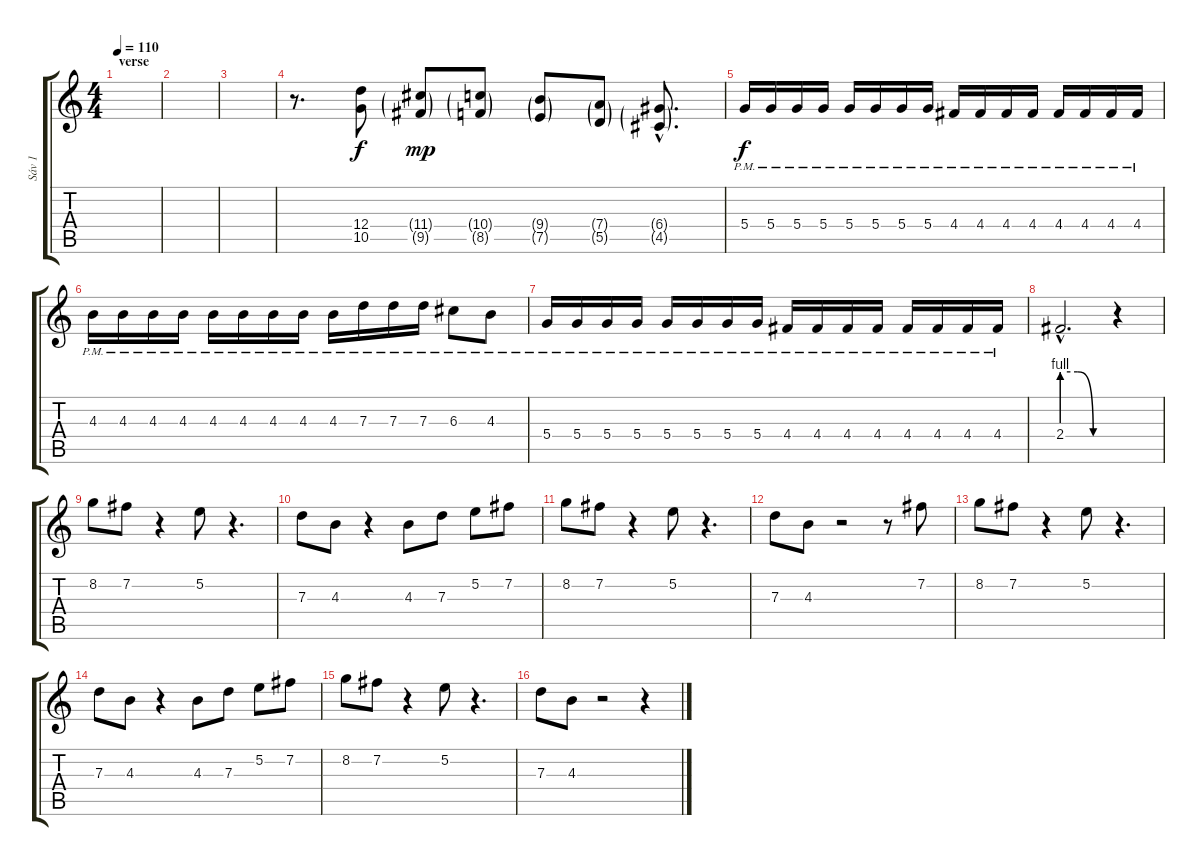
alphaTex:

\track ("Sáv 1" "Sáv 1") {instrument distortionguitar}
\staff {score tabs}
\tuning (E4 B3 G3 D3 A2 E2) {hide}
\ts (4 4)
\section ("" "verse")
\tempo 110
\clef g2
\ks c
|
|
|
r.8{d} (12.4 10.5).8 (11.4{g} 9.5{g}).8{dy mp} (10.4{g} 8.5{g}).8 (9.4{g} 7.5{g}).8 (7.4{g} 5.5{g}).8 (6.4{g hac} 4.5{g hac}).8{d} |
5.4{pm}.16{dy f} 5.4{pm}.16 5.4{pm}.16 5.4{pm}.16 5.4{pm}.16 5.4{pm}.16 5.4{pm}.16 5.4{pm}.16 4.4{pm}.16 4.4{pm}.16 4.4{pm}.16 4.4{pm}.16 4.4{pm}.16 4.4{pm}.16 4.4{pm}.16 4.4{pm}.16 |
4.3{pm}.16 4.3{pm}.16 4.3{pm}.16 4.3{pm}.16 4.3{pm}.16 4.3{pm}.16 4.3{pm}.16 4.3{pm}.16 4.3{pm}.16 7.3{pm}.16 7.3{pm}.16 7.3{pm}.16 6.3{pm}.8 4.3{pm}.8 |
5.4{pm}.16 5.4{pm}.16 5.4{pm}.16 5.4{pm}.16 5.4{pm}.16 5.4{pm}.16 5.4{pm}.16 5.4{pm}.16 4.4{pm}.16 4.4{pm}.16 4.4{pm}.16 4.4{pm}.16 4.4{pm}.16 4.4{pm}.16 4.4{pm}.16 4.4{pm}.16 |
2.4{be (custom 0 4 20 4 40 0 60 0) hac}.2{d} r.4 |
8.2.8{volume 13} 7.2.8 r.4 5.2.8 r.4{d} |
7.3.8 4.3.8 r.4 4.3.8 7.3.8 5.2.8 7.2.8 |
8.2.8 7.2.8 r.4 5.2.8 r.4{d} |
7.3.8 4.3.8 r.2 r.8 7.2.8 |
8.2.8 7.2.8 r.4 5.2.8 r.4{d} |
7.3.8 4.3.8 r.4 4.3.8 7.3.8 5.2.8 7.2.8 |
8.2.8 7.2.8 r.4 5.2.8 r.4{d} |
7.3.8 4.3.8 r.2 r.4
